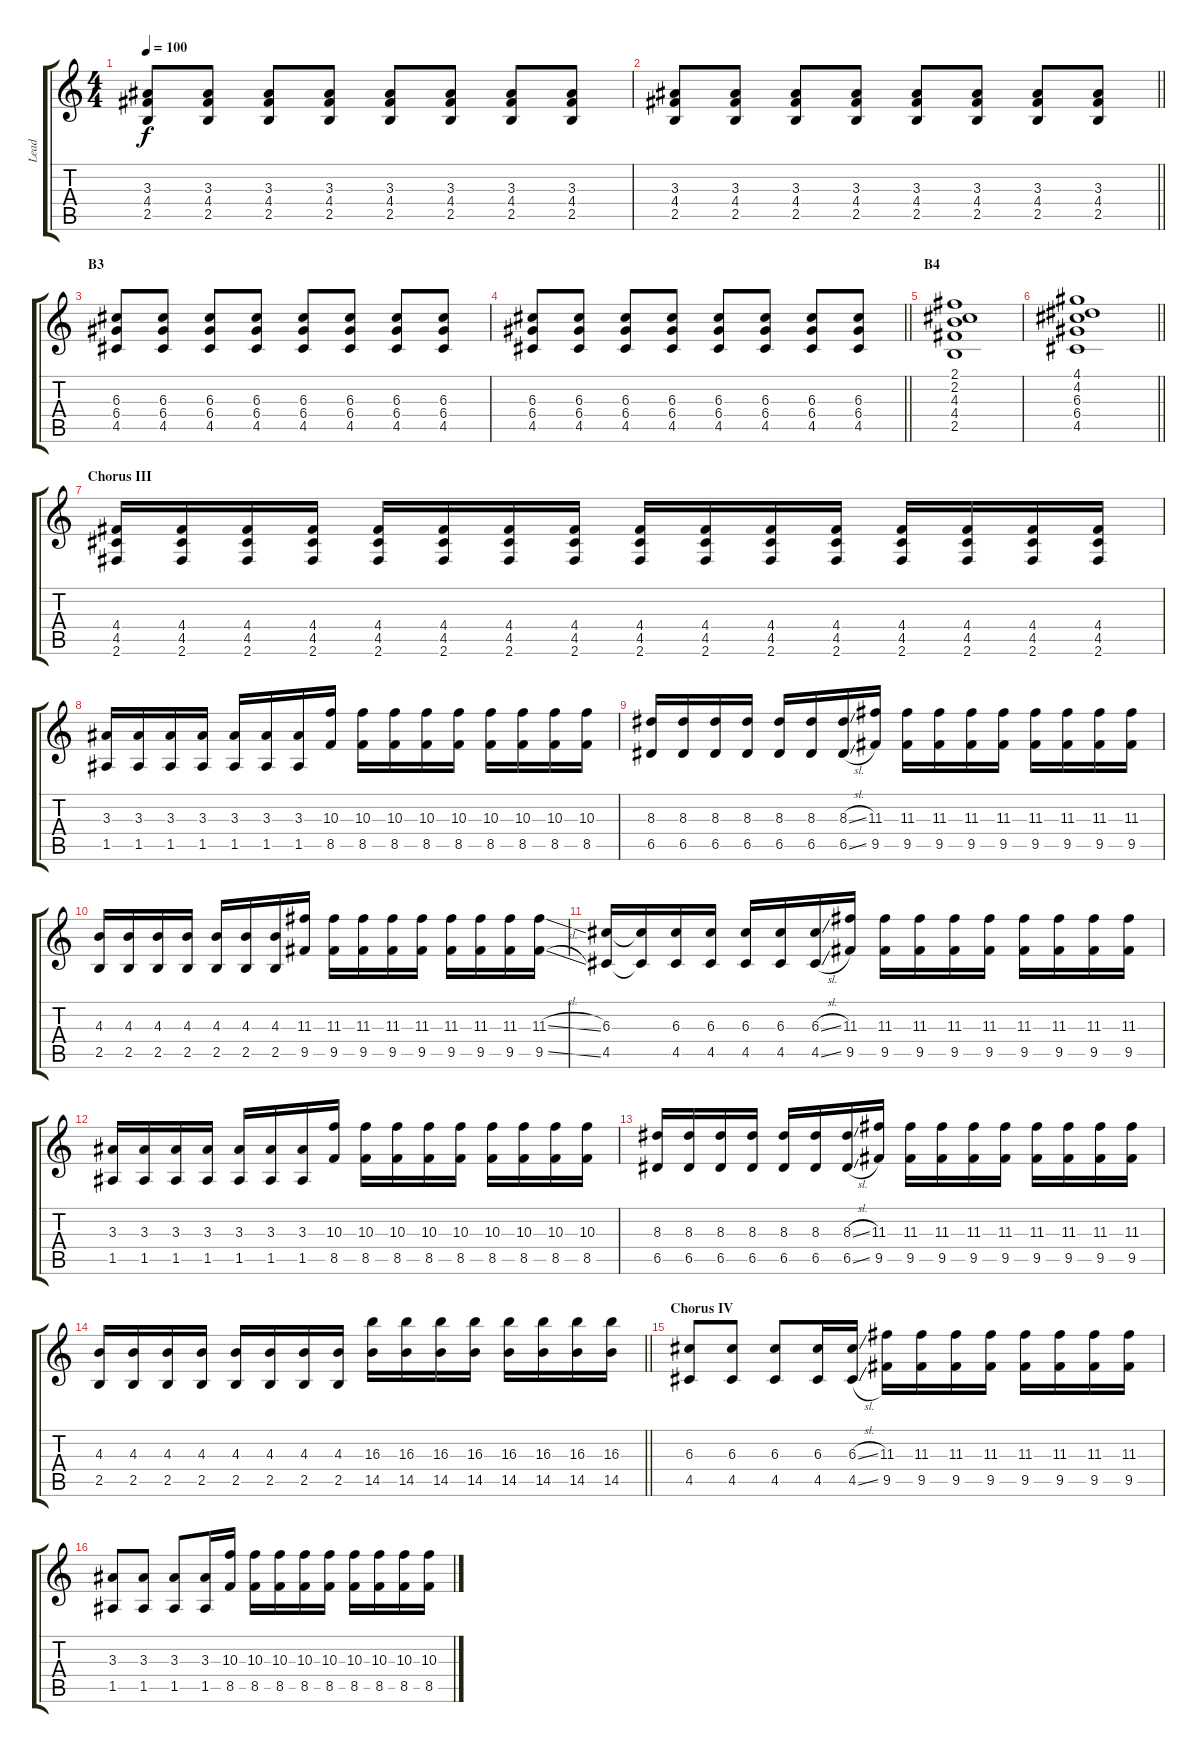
\track ("Lead" "Lead") {instrument overdrivenguitar}
\staff {score tabs}
\tuning (E4 B3 G3 D3 A2 E2) {hide}
\ts (4 4)
\tempo 100
\clef g2
\ks c
(3.3 4.4 2.5).8{dy f} (3.3 4.4 2.5).8 (3.3 4.4 2.5).8 (3.3 4.4 2.5).8 (3.3 4.4 2.5).8 (3.3 4.4 2.5).8 (3.3 4.4 2.5).8 (3.3 4.4 2.5).8 |
\barLineRight lightlight
(3.3 4.4 2.5).8 (3.3 4.4 2.5).8 (3.3 4.4 2.5).8 (3.3 4.4 2.5).8 (3.3 4.4 2.5).8 (3.3 4.4 2.5).8 (3.3 4.4 2.5).8 (3.3 4.4 2.5).8 |
\section ("" "B3")
(6.3 6.4 4.5).8 (6.3 6.4 4.5).8 (6.3 6.4 4.5).8 (6.3 6.4 4.5).8 (6.3 6.4 4.5).8 (6.3 6.4 4.5).8 (6.3 6.4 4.5).8 (6.3 6.4 4.5).8 |
\barLineRight lightlight
(6.3 6.4 4.5).8 (6.3 6.4 4.5).8 (6.3 6.4 4.5).8 (6.3 6.4 4.5).8 (6.3 6.4 4.5).8 (6.3 6.4 4.5).8 (6.3 6.4 4.5).8 (6.3 6.4 4.5).8 |
\section ("" "B4")
(2.1 2.2 4.3 4.4 2.5).1 |
\barLineRight lightlight
(4.1 4.2 6.3 6.4 4.5).1 |
\section ("" "Chorus III")
(4.4 4.5 2.6).16 (4.4 4.5 2.6).16 (4.4 4.5 2.6).16 (4.4 4.5 2.6).16 (4.4 4.5 2.6).16 (4.4 4.5 2.6).16 (4.4 4.5 2.6).16 (4.4 4.5 2.6).16 (4.4 4.5 2.6).16 (4.4 4.5 2.6).16 (4.4 4.5 2.6).16 (4.4 4.5 2.6).16 (4.4 4.5 2.6).16 (4.4 4.5 2.6).16 (4.4 4.5 2.6).16 (4.4 4.5 2.6).16 |
(3.3 1.5).16 (3.3 1.5).16 (3.3 1.5).16 (3.3 1.5).16 (3.3 1.5).16 (3.3 1.5).16 (3.3 1.5).16 (10.3 8.5).16 (10.3 8.5).16 (10.3 8.5).16 (10.3 8.5).16 (10.3 8.5).16 (10.3 8.5).16 (10.3 8.5).16 (10.3 8.5).16 (10.3 8.5).16 |
(8.3 6.5).16 (8.3 6.5).16 (8.3 6.5).16 (8.3 6.5).16 (8.3 6.5).16 (8.3 6.5).16 (8.3{sl} 6.5{sl}).16 (11.3 9.5).16 (11.3 9.5).16 (11.3 9.5).16 (11.3 9.5).16 (11.3 9.5).16 (11.3 9.5).16 (11.3 9.5).16 (11.3 9.5).16 (11.3 9.5).16 |
(4.3 2.5).16 (4.3 2.5).16 (4.3 2.5).16 (4.3 2.5).16 (4.3 2.5).16 (4.3 2.5).16 (4.3 2.5).16 (11.3 9.5).16 (11.3 9.5).16 (11.3 9.5).16 (11.3 9.5).16 (11.3 9.5).16 (11.3 9.5).16 (11.3 9.5).16 (11.3 9.5).16 (11.3{sl} 9.5{sl}).16 |
(6.3 4.5).16 (6.3{t} 4.5{t}).16 (6.3 4.5).16 (6.3 4.5).16 (6.3 4.5).16 (6.3 4.5).16 (6.3{sl} 4.5{sl}).16 (11.3 9.5).16 (11.3 9.5).16 (11.3 9.5).16 (11.3 9.5).16 (11.3 9.5).16 (11.3 9.5).16 (11.3 9.5).16 (11.3 9.5).16 (11.3 9.5).16 |
(3.3 1.5).16 (3.3 1.5).16 (3.3 1.5).16 (3.3 1.5).16 (3.3 1.5).16 (3.3 1.5).16 (3.3 1.5).16 (10.3 8.5).16 (10.3 8.5).16 (10.3 8.5).16 (10.3 8.5).16 (10.3 8.5).16 (10.3 8.5).16 (10.3 8.5).16 (10.3 8.5).16 (10.3 8.5).16 |
(8.3 6.5).16 (8.3 6.5).16 (8.3 6.5).16 (8.3 6.5).16 (8.3 6.5).16 (8.3 6.5).16 (8.3{sl} 6.5{sl}).16 (11.3 9.5).16 (11.3 9.5).16 (11.3 9.5).16 (11.3 9.5).16 (11.3 9.5).16 (11.3 9.5).16 (11.3 9.5).16 (11.3 9.5).16 (11.3 9.5).16 |
\barLineRight lightlight
(4.3 2.5).16 (4.3 2.5).16 (4.3 2.5).16 (4.3 2.5).16 (4.3 2.5).16 (4.3 2.5).16 (4.3 2.5).16 (4.3 2.5).16 (16.3 14.5).16 (16.3 14.5).16 (16.3 14.5).16 (16.3 14.5).16 (16.3 14.5).16 (16.3 14.5).16 (16.3 14.5).16 (16.3 14.5).16 |
\section ("" "Chorus IV")
(6.3 4.5).8 (6.3 4.5).8 (6.3 4.5).8 (6.3 4.5).16 (6.3{sl} 4.5{sl}).16 (11.3 9.5).16 (11.3 9.5).16 (11.3 9.5).16 (11.3 9.5).16 (11.3 9.5).16 (11.3 9.5).16 (11.3 9.5).16 (11.3 9.5).16 |
(3.3 1.5).8 (3.3 1.5).8 (3.3 1.5).8 (3.3 1.5).16 (10.3 8.5).16 (10.3 8.5).16 (10.3 8.5).16 (10.3 8.5).16 (10.3 8.5).16 (10.3 8.5).16 (10.3 8.5).16 (10.3 8.5).16 (10.3 8.5).16
